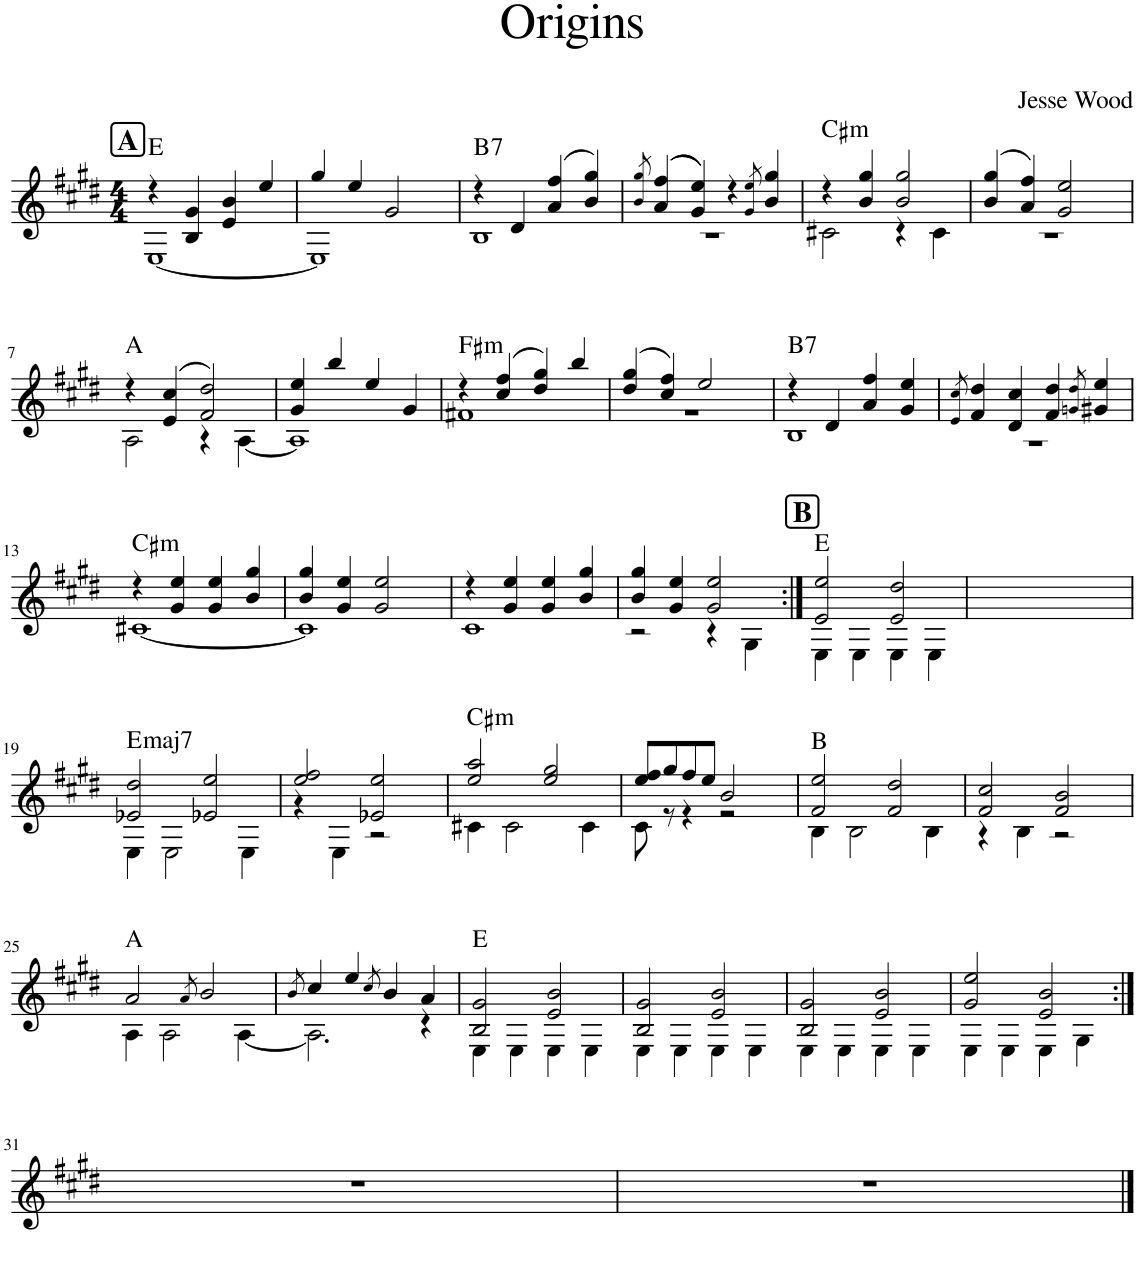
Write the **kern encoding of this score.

**kern	**harte
*part1	*part1
*staff1	*
*I"Piano	*
*I'Pno.	*
*clefG2	*
*k[f#c#g#d#]	*
*M4/4	*
!!LO:REH:place=s1:a:B:cj:fs=14:t=A
=1	=1
*^	*
4r	[1E	E:maj
4B/ 4g#/	.	.
4e/ 4b/	.	.
4ee/	.	.
=2	=2	=2
4gg#/	1E]	.
4ee/	.	.
2g#/	.	.
=3	=3	=3
!	!	!LO:H:kt=7
4r	1B	B:7
4d#/	.	.
(4a/ 4ff#/	.	.
4b/ 4gg#/)	.	.
=4	=4	=4
8qb/ 8qgg#/	.	.
((4a/ 4ff#/	1r	.
4g#/ 4ee/))	.	.
4r	.	.
8qg#/ 8qee/	.	.
4b/ 4gg#/	.	.
=5	=5	=5
!	!	!LO:H:kt=m
4r	2c#X\	C#:min
4b/ 4gg#/	.	.
2b/ 2gg#/	4r	.
.	4c#\	.
=6	=6	=6
(4b/ 4gg#/	1r	.
4a/ 4ff#/)	.	.
2g#/ 2ee/	.	.
!!LO:LB:g=z	!!
=7	=7	=7
4r	2A\	A:maj
(4e/ 4cc#/	.	.
2f#/ 2dd#/)	4r	.
.	[4A\	.
=8	=8	=8
4g#/ 4ee/	1A]	.
4bb/	.	.
4ee/	.	.
4g#/	.	.
=9	=9	=9
!	!	!LO:H:kt=m
4r	1f#X	F#:min
(4cc#/ 4ff#/	.	.
4dd#/ 4gg#/)	.	.
4bb/	.	.
=10	=10	=10
(4dd#/ 4gg#/	1r	.
4cc#/ 4ff#/)	.	.
2ee/	.	.
=11	=11	=11
!	!	!LO:H:kt=7
4r	1B	B:7
4d#/	.	.
4a/ 4ff#/	.	.
4g#/ 4ee/	.	.
=12	=12	=12
8qe/ 8qcc#/	.	.
4f#/ 4dd#/	1r	.
4d#/ 4cc#/	.	.
4f#/ 4dd#/	.	.
8qgn/ 8qdd#/	.	.
4g#X/ 4ee/	.	.
!!LO:LB:g=z	!!
=13	=13	=13
!	!	!LO:H:kt=m
4r	[1c#X	C#:min
4g#/ 4ee/	.	.
4g#/ 4ee/	.	.
4b/ 4gg#/	.	.
=14	=14	=14
4b/ 4gg#/	1c#]	.
4g#/ 4ee/	.	.
2g#/ 2ee/	.	.
=15	=15	=15
4r	1c#	.
4g#/ 4ee/	.	.
4g#/ 4ee/	.	.
4b/ 4gg#/	.	.
=16	=16	=16
4b/ 4gg#/	2r	.
4g#/ 4ee/	.	.
2g#/ 2ee/	4r	.
.	4G#\	.
!!LO:REH:place=s1:a:B:cj:fs=14:t=B	!!
=17:|!	=17:|!	=17:|!
2e/ 2ee/	4E\	E:maj
.	4E\	.
2e/ 2dd#/	4E\	.
.	4E\	.
=18	=18	=18
8e 8cc#L	4.ryy	.
8dd#	.	.
8cc#J	.	.
8ryy	8E	.
2e 2b	2ryy	.
!!LO:LB:g=z	!!
=19	=19	=19
!	!	!LO:H:kt=maj7
2e-X/ 2dd#/	4E\	E:maj7
.	2E\	.
2e-X/ 2ee/	.	.
.	4E\	.
=20	=20	=20
2ee/ 2ff#/	4r	.
.	4E\	.
2e-X/ 2ee/	2r	.
=21	=21	=21
!	!	!LO:H:kt=m
2ee/ 2aa/	4c#X\	C#:min
.	2c#\	.
2ee/ 2gg#/	.	.
.	4c#\	.
=22	=22	=22
8ee/ 8ff#/L	8c#\	.
8gg#/	8r	.
8ff#/	4r	.
8ee/J	.	.
2b/	2r	.
=23	=23	=23
2f#/ 2ee/	4B\	B:maj
.	2B\	.
2f#/ 2dd#/	.	.
.	4B\	.
=24	=24	=24
2f#/ 2cc#/	4r	.
.	4B\	.
2f#/ 2b/	2r	.
!!LO:LB:g=z	!!
=25	=25	=25
2a/	4A\	A:maj
.	2A\	.
8qa/	.	.
2b/	.	.
.	[4A\	.
=26	=26	=26
8qb/	.	.
4cc#/	2.A\]	.
4ee/	.	.
8qcc#/	.	.
4b/	.	.
4a/	4r	.
=27	=27	=27
2B/ 2g#/	4E\	E:maj
.	4E\	.
2e/ 2b/	4E\	.
.	4E\	.
=28	=28	=28
2B/ 2g#/	4E\	.
.	4E\	.
2e/ 2b/	4E\	.
.	4E\	.
=29	=29	=29
2B/ 2g#/	4E\	.
.	4E\	.
2e/ 2b/	4E\	.
.	4E\	.
=30	=30	=30
2g#/ 2ee/	4E\	.
.	4E\	.
2e/ 2b/	4E\	.
.	4G#\	.
*v	*v	*
!!LO:LB:g=z
=31:|!	=31:|!
1r	.
=32	=32
1r	.
==	==
*-	*-
